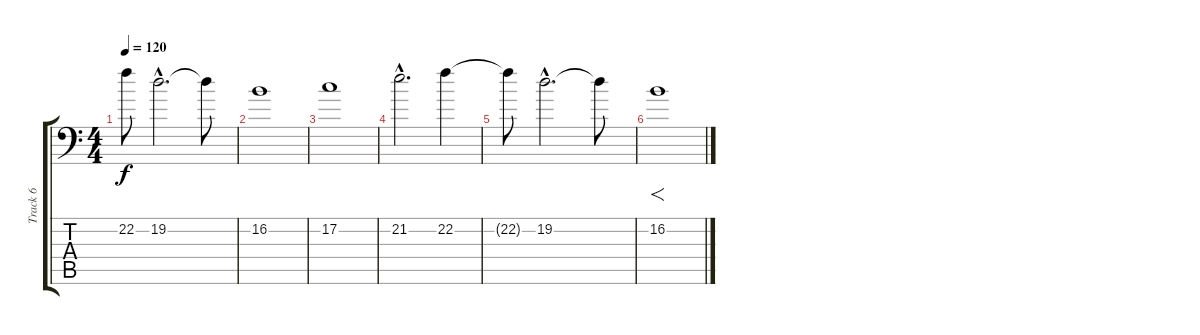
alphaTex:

\track ("Track 6" "Track 6") {instrument fx5brightness}
\staff {score tabs}
\tuning (C4 G3 Eb3 Bb2 F2 Bb1) {hide}
\ts (4 4)
\tempo 120
\clef f4
\ks c
22.2{t}.8{dy f} 19.2{hac}.2{d} 19.2{t}.8 |
16.2.1 |
17.2.1 |
21.2{hac}.2{d} 22.2.4 |
22.2{t}.8 19.2{hac}.2{d} 19.2{t}.8 |
16.2.1{f}
